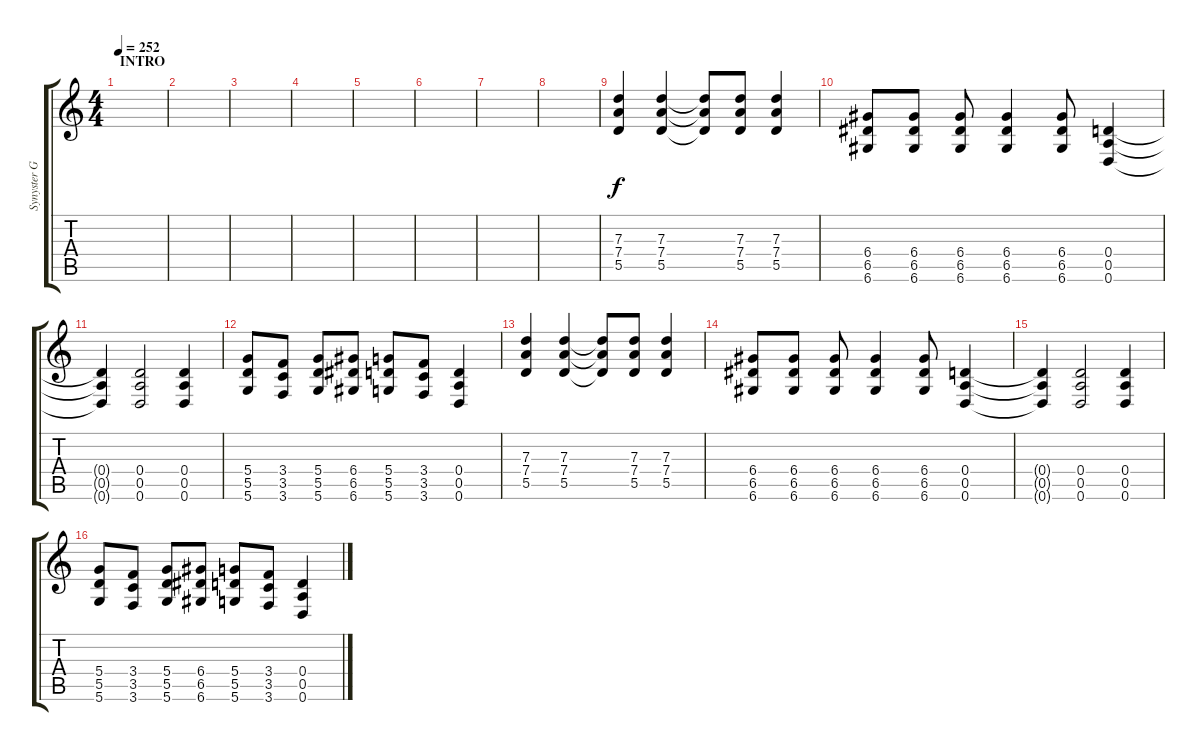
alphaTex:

\track ("Synyster Gates" "Synyster G") {instrument distortionguitar}
\staff {score tabs}
\tuning (E4 B3 G3 D3 A2 D2) {hide}
\ts (4 4)
\section ("" "INTRO")
\tempo 252
\clef g2
\ks c
|
|
|
|
|
|
|
|
(7.3 7.4 5.5).4 (7.3 7.4 5.5).4 (7.3{t} 7.4{t} 5.5{t}).8 (7.3 7.4 5.5).8 (7.3 7.4 5.5).4 |
(6.4 6.5 6.6).8 (6.4 6.5 6.6).8 (6.4 6.5 6.6).8 (6.4 6.5 6.6).4 (6.4 6.5 6.6).8 (0.4 0.5 0.6).4 |
(0.4{t} 0.5{t} 0.6{t}).4 (0.4 0.5 0.6).2 (0.4 0.5 0.6).4 |
(5.4 5.5 5.6).8 (3.4 3.5 3.6).8 (5.4 5.5 5.6).8 (6.4 6.5 6.6).8 (5.4 5.5 5.6).8 (3.4 3.5 3.6).8 (0.4 0.5 0.6).4 |
(7.3 7.4 5.5).4 (7.3 7.4 5.5).4 (7.3{t} 7.4{t} 5.5{t}).8 (7.3 7.4 5.5).8 (7.3 7.4 5.5).4 |
(6.4 6.5 6.6).8 (6.4 6.5 6.6).8 (6.4 6.5 6.6).8 (6.4 6.5 6.6).4 (6.4 6.5 6.6).8 (0.4 0.5 0.6).4 |
(0.4{t} 0.5{t} 0.6{t}).4 (0.4 0.5 0.6).2 (0.4 0.5 0.6).4 |
(5.4 5.5 5.6).8 (3.4 3.5 3.6).8 (5.4 5.5 5.6).8 (6.4 6.5 6.6).8 (5.4 5.5 5.6).8 (3.4 3.5 3.6).8 (0.4 0.5 0.6).4
